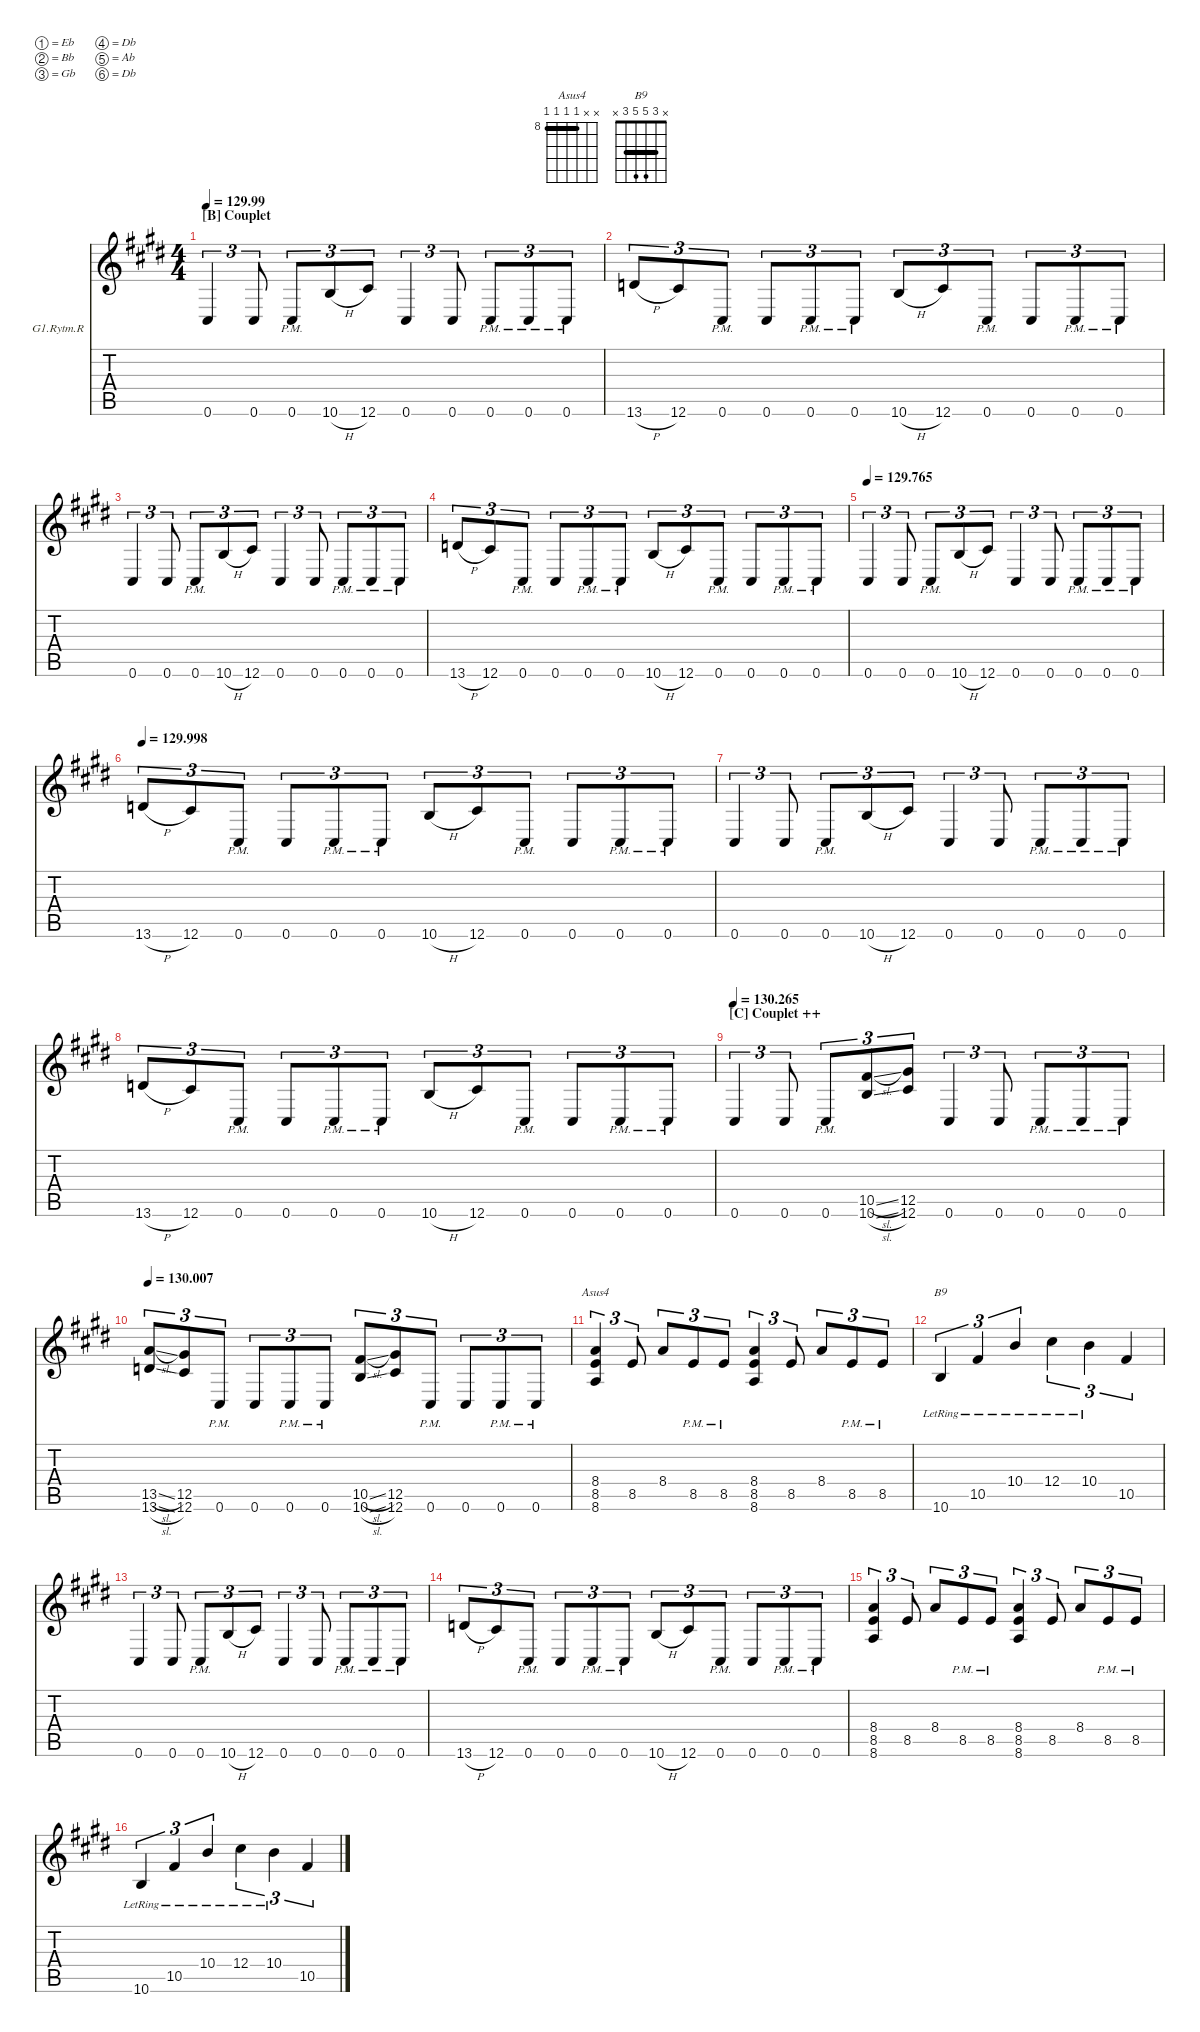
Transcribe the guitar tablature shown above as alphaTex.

\defaultSystemsLayout 4
\hideDynamics
\bracketExtendMode nobrackets
\firstSystemTrackNameOrientation horizontal
\track ("GTR1_Rythm R" "G1.Rytm.R") {defaultSystemsLayout 4 instrument distortionguitar}
\staff {score tabs}
\tuning (Eb4 Bb3 Gb3 Db3 Ab2 Db2)
\chord ("Asus4" x x 8 8 8 8) {firstfret 8 showfingering false barre (8 8 8)}
\chord ("B9" x 3 5 5 3 x) {showfingering false barre 3}
\ts (4 4)
\section ("B" "Couplet")
\tempo
129.99
\accidentals auto
\clef g2
\ottava regular
\simile none
\ks e
0.6{acc #}.4{tu (3 2) dy mf beam Up} 0.6{acc #}.8{tu (3 2) beam Up} 0.6{pm acc #}.8{tu (3 2) beam Up} 10.6{h acc forcenatural}.8{tu (3 2) beam Up} 12.6{acc #}.8{tu (3 2) beam Up} 0.6{acc #}.4{tu (3 2) beam Up} 0.6{acc #}.8{tu (3 2) beam Up} 0.6{pm acc #}.8{tu (3 2) beam Up} 0.6{pm acc #}.8{tu (3 2) beam Up} 0.6{pm acc #}.8{tu (3 2) beam Up} |
13.6{h acc forcenatural}.8{tu (3 2) beam Up} 12.6{acc #}.8{tu (3 2) beam Up} 0.6{pm acc #}.8{tu (3 2) beam Up} 0.6{acc #}.8{tu (3 2) beam Up} 0.6{pm acc #}.8{tu (3 2) beam Up} 0.6{pm acc #}.8{tu (3 2) beam Up} 10.6{h acc forcenatural}.8{tu (3 2) beam Up} 12.6{acc #}.8{tu (3 2) beam Up} 0.6{pm acc #}.8{tu (3 2) beam Up} 0.6{acc #}.8{tu (3 2) beam Up} 0.6{pm acc #}.8{tu (3 2) beam Up} 0.6{pm acc #}.8{tu (3 2) beam Up} |
0.6{acc #}.4{tu (3 2) beam Up} 0.6{acc #}.8{tu (3 2) beam Up} 0.6{pm acc #}.8{tu (3 2) beam Up} 10.6{h acc forcenatural}.8{tu (3 2) beam Up} 12.6{acc #}.8{tu (3 2) beam Up} 0.6{acc #}.4{tu (3 2) beam Up} 0.6{acc #}.8{tu (3 2) beam Up} 0.6{pm acc #}.8{tu (3 2) beam Up} 0.6{pm acc #}.8{tu (3 2) beam Up} 0.6{pm acc #}.8{tu (3 2) beam Up} |
13.6{h acc forcenatural}.8{tu (3 2) beam Up} 12.6{acc #}.8{tu (3 2) beam Up} 0.6{pm acc #}.8{tu (3 2) beam Up} 0.6{acc #}.8{tu (3 2) beam Up} 0.6{pm acc #}.8{tu (3 2) beam Up} 0.6{pm acc #}.8{tu (3 2) beam Up} 10.6{h acc forcenatural}.8{tu (3 2) beam Up} 12.6{acc #}.8{tu (3 2) beam Up} 0.6{pm acc #}.8{tu (3 2) beam Up} 0.6{acc #}.8{tu (3 2) beam Up} 0.6{pm acc #}.8{tu (3 2) beam Up} 0.6{pm acc #}.8{tu (3 2) beam Up} |
\tempo
129.765 0.6{acc #}.4{tu (3 2) beam Up} 0.6{acc #}.8{tu (3 2) beam Up} 0.6{pm acc #}.8{tu (3 2) beam Up} 10.6{h acc forcenatural}.8{tu (3 2) beam Up} 12.6{acc #}.8{tu (3 2) beam Up} 0.6{acc #}.4{tu (3 2) beam Up} 0.6{acc #}.8{tu (3 2) beam Up} 0.6{pm acc #}.8{tu (3 2) beam Up} 0.6{pm acc #}.8{tu (3 2) beam Up} 0.6{pm acc #}.8{tu (3 2) beam Up} |
\tempo
129.998 13.6{h acc forcenatural}.8{tu (3 2) beam Up} 12.6{acc #}.8{tu (3 2) beam Up} 0.6{pm acc #}.8{tu (3 2) beam Up} 0.6{acc #}.8{tu (3 2) beam Up} 0.6{pm acc #}.8{tu (3 2) beam Up} 0.6{pm acc #}.8{tu (3 2) beam Up} 10.6{h acc forcenatural}.8{tu (3 2) beam Up} 12.6{acc #}.8{tu (3 2) beam Up} 0.6{pm acc #}.8{tu (3 2) beam Up} 0.6{acc #}.8{tu (3 2) beam Up} 0.6{pm acc #}.8{tu (3 2) beam Up} 0.6{pm acc #}.8{tu (3 2) beam Up} |
0.6{acc #}.4{tu (3 2) beam Up} 0.6{acc #}.8{tu (3 2) beam Up} 0.6{pm acc #}.8{tu (3 2) beam Up} 10.6{h acc forcenatural}.8{tu (3 2) beam Up} 12.6{acc #}.8{tu (3 2) beam Up} 0.6{acc #}.4{tu (3 2) beam Up} 0.6{acc #}.8{tu (3 2) beam Up} 0.6{pm acc #}.8{tu (3 2) beam Up} 0.6{pm acc #}.8{tu (3 2) beam Up} 0.6{pm acc #}.8{tu (3 2) beam Up} |
13.6{h acc forcenatural}.8{tu (3 2) beam Up} 12.6{acc #}.8{tu (3 2) beam Up} 0.6{pm acc #}.8{tu (3 2) beam Up} 0.6{acc #}.8{tu (3 2) beam Up} 0.6{pm acc #}.8{tu (3 2) beam Up} 0.6{pm acc #}.8{tu (3 2) beam Up} 10.6{h acc forcenatural}.8{tu (3 2) beam Up} 12.6{acc #}.8{tu (3 2) beam Up} 0.6{pm acc #}.8{tu (3 2) beam Up} 0.6{acc #}.8{tu (3 2) beam Up} 0.6{pm acc #}.8{tu (3 2) beam Up} 0.6{pm acc #}.8{tu (3 2) beam Up} |
\section ("C" "Couplet ++")
\tempo
130.265 0.6{acc #}.4{tu (3 2) beam Up} 0.6{acc #}.8{tu (3 2) beam Up} 0.6{pm acc #}.8{tu (3 2) beam Up} (10.6{sl acc forcenatural} 10.5{sl acc #}).8{tu (3 2) beam Up} (12.6{acc #} 12.5{acc #}).8{tu (3 2) beam Up} 0.6{acc #}.4{tu (3 2) beam Up} 0.6{acc #}.8{tu (3 2) beam Up} 0.6{pm acc #}.8{tu (3 2) beam Up} 0.6{pm acc #}.8{tu (3 2) beam Up} 0.6{pm acc #}.8{tu (3 2) beam Up} |
\tempo
130.007 (13.6{sl acc forcenatural} 13.5{sl acc forcenatural}).8{tu (3 2) beam Up} (12.6{acc #} 12.5{acc #}).8{tu (3 2) beam Up} 0.6{pm acc #}.8{tu (3 2) beam Up} 0.6{acc #}.8{tu (3 2) beam Up} 0.6{pm acc #}.8{tu (3 2) beam Up} 0.6{pm acc #}.8{tu (3 2) beam Up} (10.6{sl acc forcenatural} 10.5{sl acc #}).8{tu (3 2) beam Up} (12.6{acc #} 12.5{acc #}).8{tu (3 2) beam Up} 0.6{pm acc #}.8{tu (3 2) beam Up} 0.6{acc #}.8{tu (3 2) beam Up} 0.6{pm acc #}.8{tu (3 2) beam Up} 0.6{pm acc #}.8{tu (3 2) beam Up} |
(8.5{acc forcenatural} 8.4{acc forcenatural} 8.6{acc forcenatural}).4{tu (3 2) ch "Asus4" beam Up} 8.5{acc forcenatural}.8{tu (3 2) beam Up} 8.4{acc forcenatural}.8{tu (3 2) beam Up} 8.5{pm acc forcenatural}.8{tu (3 2) beam Up} 8.5{pm acc forcenatural}.8{tu (3 2) beam Up} (8.5{acc forcenatural} 8.4{acc forcenatural} 8.6{acc forcenatural}).4{tu (3 2) beam Up} 8.5{acc forcenatural}.8{tu (3 2) beam Up} 8.4{acc forcenatural}.8{tu (3 2) beam Up} 8.5{pm acc forcenatural}.8{tu (3 2) beam Up} 8.5{pm acc forcenatural}.8{tu (3 2) beam Up} |
10.6{lr acc forcenatural}.4{tu (3 2) ch "B9" beam Up} 10.5{lr acc #}.4{tu (3 2) beam Up} 10.4{lr acc forcenatural}.4{tu (3 2) beam Up} 12.4{lr acc #}.4{tu (3 2) beam Down} 10.4{lr acc forcenatural}.4{tu (3 2) beam Down} 10.5{acc #}.4{tu (3 2) beam Up} |
0.6{acc #}.4{tu (3 2) beam Up} 0.6{acc #}.8{tu (3 2) beam Up} 0.6{pm acc #}.8{tu (3 2) beam Up} 10.6{h acc forcenatural}.8{tu (3 2) beam Up} 12.6{acc #}.8{tu (3 2) beam Up} 0.6{acc #}.4{tu (3 2) beam Up} 0.6{acc #}.8{tu (3 2) beam Up} 0.6{pm acc #}.8{tu (3 2) beam Up} 0.6{pm acc #}.8{tu (3 2) beam Up} 0.6{pm acc #}.8{tu (3 2) beam Up} |
13.6{h acc forcenatural}.8{tu (3 2) beam Up} 12.6{acc #}.8{tu (3 2) beam Up} 0.6{pm acc #}.8{tu (3 2) beam Up} 0.6{acc #}.8{tu (3 2) beam Up} 0.6{pm acc #}.8{tu (3 2) beam Up} 0.6{pm acc #}.8{tu (3 2) beam Up} 10.6{h acc forcenatural}.8{tu (3 2) beam Up} 12.6{acc #}.8{tu (3 2) beam Up} 0.6{pm acc #}.8{tu (3 2) beam Up} 0.6{acc #}.8{tu (3 2) beam Up} 0.6{pm acc #}.8{tu (3 2) beam Up} 0.6{pm acc #}.8{tu (3 2) beam Up} |
(8.5{acc forcenatural} 8.4{acc forcenatural} 8.6{acc forcenatural}).4{tu (3 2) beam Up} 8.5{acc forcenatural}.8{tu (3 2) beam Up} 8.4{acc forcenatural}.8{tu (3 2) beam Up} 8.5{pm acc forcenatural}.8{tu (3 2) beam Up} 8.5{pm acc forcenatural}.8{tu (3 2) beam Up} (8.5{acc forcenatural} 8.4{acc forcenatural} 8.6{acc forcenatural}).4{tu (3 2) beam Up} 8.5{acc forcenatural}.8{tu (3 2) beam Up} 8.4{acc forcenatural}.8{tu (3 2) beam Up} 8.5{pm acc forcenatural}.8{tu (3 2) beam Up} 8.5{pm acc forcenatural}.8{tu (3 2) beam Up} |
10.6{lr acc forcenatural}.4{tu (3 2) beam Up} 10.5{lr acc #}.4{tu (3 2) beam Up} 10.4{lr acc forcenatural}.4{tu (3 2) beam Up} 12.4{lr acc #}.4{tu (3 2) beam Down} 10.4{lr acc forcenatural}.4{tu (3 2) beam Down} 10.5{acc #}.4{tu (3 2) beam Up}
